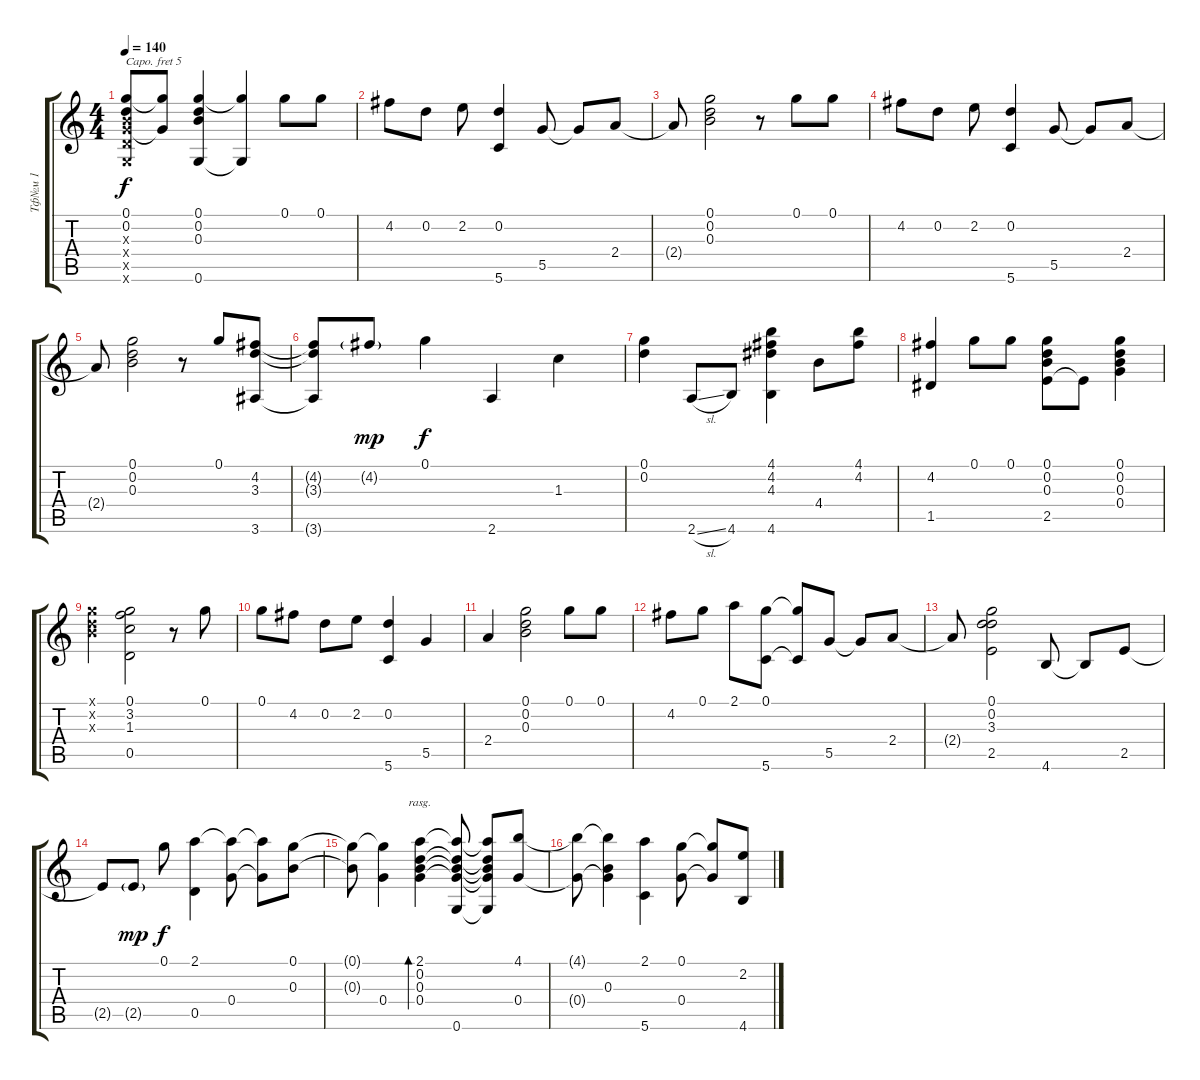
\track ("Тф№м 1" "Тф№м 1") {instrument acousticguitarsteel}
\staff {score tabs}
\capo 5
\tuning (D4 A3 Gb3 D3 A2 D2) {hide}
\ts (4 4)
\tempo 140
\clef g2
\ks c
(0.1 0.2 0.3{x} 0.4{x} 0.5{x} 0.6{x}).8{dy f} (0.1{t} 0.4{t}).8 (0.1 0.2 0.3 0.6).4 (0.1{t} 0.6{t}).4 0.1.8 0.1.8 |
4.2.8 0.2.8 2.2.8 (0.2 5.6).4 5.5.8 5.5{t}.8 2.4.8 |
2.4{t}.8 (0.1 0.2 0.3).2 r.8 0.1.8 0.1.8 |
4.2.8 0.2.8 2.2.8 (0.2 5.6).4 5.5.8 5.5{t}.8 2.4.8 |
2.4{t}.8 (0.1 0.2 0.3).2 r.8 0.1.8 (4.2 3.3 3.6).8 |
(4.2{t} 3.3{t} 3.6{t}).8 4.2{g}.8{dy mp} 0.1.4{dy f} 2.6.4 1.3.4 |
(0.1 0.2).4 2.6{sl}.8 4.6.8 (4.1 4.2 4.3 4.6).4 4.4.8 (4.1 4.2).8 |
(4.2 1.5).4 0.1.8 0.1.8 (0.1 0.2 0.3 2.5).8 2.5{t}.8 (0.1 0.2 0.3 0.4).4 |
(0.1{x} 0.2{x} 0.3{x}).4 (0.1 3.2 1.3 0.5).2 r.8 0.1.8 |
0.1.8 4.2.8 0.2.8 2.2.8 (0.2 5.6).4 5.5.4 |
2.4.4 (0.1 0.2 0.3).2 0.1.8 0.1.8 |
4.2.8 0.1.8 2.1.8 (0.1 5.6).8 (0.1{t} 5.6{t}).8 5.5.8 5.5{t}.8 2.4.8 |
2.4{t}.8 (0.1 0.2 3.3 2.5).2 4.6.8 4.6{t}.8 2.5.8 |
2.5{t}.8 2.5{g}.8{dy mp} 0.1.8{dy f} (2.1 0.5).4 (2.1{t} 0.4).8 (2.1{t} 0.4{t}).8 (0.1 0.3).8 |
(0.1{t} 0.3{t}).8 (0.1{t} 0.4).4 (2.1 0.2 0.3 0.4).4{bd 480 rasg ii} (2.1{t} 0.2{t} 0.3{t} 0.4{t} 0.6).8 (2.1{t} 0.2{t} 0.3{t} 0.4{t} 0.6{t}).8 (4.1 0.4).8 |
(4.1{t} 0.4{t}).8 (4.1{t} 0.3 0.4{t}).4 (2.1 5.6).4 (0.1 0.4).8 (0.1{t} 0.4{t}).8 (2.2 4.6).8
